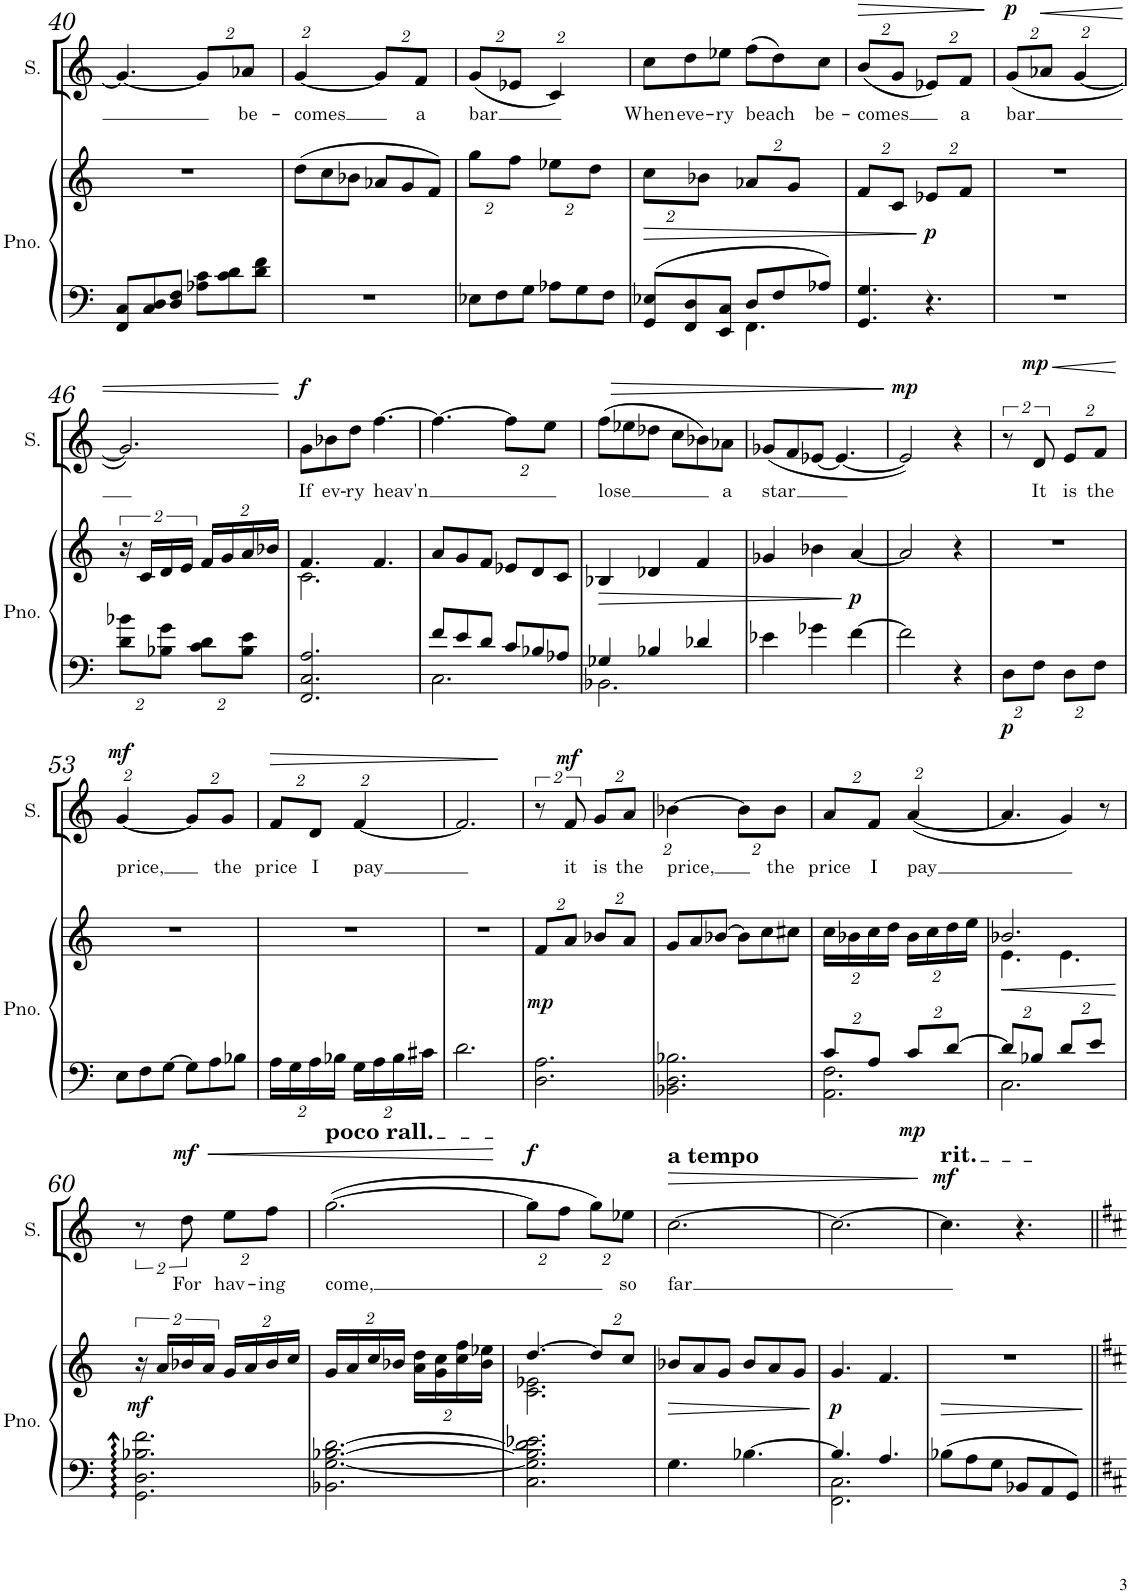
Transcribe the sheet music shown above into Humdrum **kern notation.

**kern	**kern	**dynam	**kern	**text	**dynam
*part2	*part2	*part2	*part1	*part1	*part1
*staff3	*staff2	*staff2/3	*staff1	*staff1	*staff1
*I"Piano	*	*	*I"Soprano	*	*
*I'Pno.	*	*	*I'S.	*	*
!!LO:PB:g=z
*clefF4	*clefG2	*	*clefG2	*	*
*k[]	*k[]	*	*k[]	*	*
*M6/8	*M6/8	*	*M6/8	*	*
=40	=40	=40	=40	=40	=40
8FF/ 8C/L	2.r	.	4.g/_	.	.
8C/ 8D/	.	.	.	.	.
8D/ 8F/J	.	.	.	.	.
*	*	*	*Xbrackettup	*	*
8A-X\ 8c\L	.	.	16%3g/L]	.	.
8c\ 8d\	.	.	.	.	.
!	!	!	!	!LO:LY:b	!
.	.	.	16%3a-X/J	be-	.
8d\ 8f\J	.	.	.	.	.
=41	=41	=41	=41	=41	=41
!	!	!	!	!LO:LY:b	!
2.r	(8dd\L	.	[8%3g/	-comes	.
.	8cc\	.	.	.	.
.	8b-X\J	.	.	.	.
.	8a-X/L	.	16%3g/L]	.	.
.	8g/	.	.	.	.
!	!	!	!	!LO:LY:b	!
.	.	.	16%3f/J	a	.
.	8f/J)	.	.	.	.
=42	=42	=42	=42	=42	=42
*	*Xbrackettup	*	*	*	*
!	!	!	!	!LO:LY:b	!
8E-X\L	16%3gg\L	.	(16%3g/L	bar	.
8F\	.	.	.	.	.
.	16%3ff\J	.	16%3e-X/J	.	.
8G\J	.	.	.	.	.
8A-X\L	16%3ee-X\L	.	8%3c/)	.	.
8G\	.	.	.	.	.
.	16%3dd\J	.	.	.	.
8F\J	.	.	.	.	.
=43	=43	=43	=43	=43	=43
*^	*	*	*	*	*
!	!	!	!LO:HP:b	!	!LO:LY:b	!
8GG/ 8E-X/L	4.ryy	16%3cc\L	>	8cc\L	When	.
!	!	!	!	!	!LO:LY:b	!
8FF/ 8D/	.	.	.	8dd\	eve-	.
.	.	16%3b-X\J	.	.	.	.
!	!	!	!	!	!LO:LY:b	!
8EE/ 8C/J	.	.	.	8ee-X\J	-ry	.
!	!	!	!	!	!LO:LY:b	!
8D/L	4.FF\	16%3a-X/L	.	(8ff\L	beach	.
8F/	.	.	.	8dd\)	.	.
.	.	16%3g/J	.	.	.	.
!	!	!	!	!	!LO:LY:b	!
8A-X/J	.	.	.	8cc\J	be-	.
*v	*v	*	*	*	*	*
=44	=44	=44	=44	=44	=44
!	!	!	!	!LO:LY:b	!LO:HP:b
4.GG/ 4.G/	16%3f/L	.	(16%3b/L	-comes	>
.	16%3c/J	.	16%3g/J	.	.
!	!	!LO:DY:n=1:b	!	!	!
4.r	16%3e-X/L	] p	16%3e-X/L)	.	.
!	!	!	!	!LO:LY:b	!
.	16%3f/J	.	16%3f/J	a	.
.	.	.	.	.	]
=45	=45	=45	=45	=45	=45
!	!	!	!	!LO:LY:b	!LO:DY:a
2.r	2.r	.	(16%3g/L	-bar	p
!	!	!	!	!	!LO:HP:b
.	.	.	16%3a-X/J	.	<
.	.	.	[8%3g/	.	.
!!LO:LB:g=z
=46	=46	=46	=46	=46	=46
*Xbrackettup	*brackettup	*	*	*	*
16%3d\ 16%3b-X\L	32%3r	.	2.g/])	.	.
.	32%3c/LL	.	.	.	.
16%3B-X\ 16%3g\J	32%3d/	.	.	.	.
.	32%3e/JJ	.	.	.	.
*	*Xbrackettup	*	*	*	*
16%3c\ 16%3d\L	32%3f/LL	.	.	.	.
.	32%3g/	.	.	.	.
16%3B-\ 16%3e\J	32%3a/	.	.	.	.
.	32%3b-X/JJ	.	.	.	.
.	.	.	.	.	[
=47	=47	=47	=47	=47	=47
*	*^	*	*	*	*
!	!	!	!	!	!LO:LY:b	!LO:DY:a
2.FF/ 2.C/ 2.A/	4.f/	2.c\	.	8g\L	If	f
!	!	!	!	!	!LO:LY:b	!
.	.	.	.	8b-X\	ev-	.
!	!	!	!	!	!LO:LY:b	!
.	.	.	.	8dd\J	-ry	.
!	!	!	!	!	!LO:LY:b	!
.	4.f/	.	.	[4.ff\	heav'n	.
*	*v	*v	*	*	*	*
=48	=48	=48	=48	=48	=48
*^	*	*	*	*	*
8f/L	2.C\	8a/L	.	4.ff\_	.	.
8e/	.	8g/	.	.	.	.
8d/J	.	8f/J	.	.	.	.
8c/L	.	8e-X/L	.	16%3ff\L]	.	.
8B-X/	.	8d/	.	.	.	.
.	.	.	.	16%3ee\J	.	.
8A-X/J	.	8c/J	.	.	.	.
=49	=49	=49	=49	=49	=49	=49
!	!	!	!LO:HP:b	!	!LO:LY:b	!
4G-X/	2.BB-X\	4B-X/	>	(8ff\L	lose	.
!	!	!	!	!	!	!LO:HP:b
.	.	.	.	8ee-X\	.	>
4B-X/	.	4d-X/	.	8dd-X\J	.	.
.	.	.	.	8cc\L	.	.
4d-X/	.	4f/	.	8b-X\)	.	.
!	!	!	!	!	!LO:LY:b	!
.	.	.	.	8a-X\J	a	.
*v	*v	*	*	*	*	*
=50	=50	=50	=50	=50	=50
!	!	!	!	!LO:LY:b	!
4e-X\	4g-X/	.	(8g-X/L	star	.
.	.	.	8f/	.	.
4g-X\	4b-X\	.	[8e-X/J	.	.
.	.	.	4.e-/_	.	.
!	!	!LO:DY:n=1:b	!	!	!
[4f\	[4a/	] p	.	.	.
.	.	.	.	.	]
=51	=51	=51	=51	=51	=51
!	!	!	!	!	!LO:DY:a
2f\]	2a/]	.	2e-/])	.	mp
4r	4r	.	4r	.	.
=52	=52	=52	=52	=52	=52
*	*	*	*brackettup	*	*
!	!	!LO:DY:b=2	!	!	!
16%3D\L	2.r	p	16%3r	.	.
!	!	!	!	!LO:LY:b	!LO:DY:a
16%3F\J	.	.	16%3d/	It	mp
*	*	*	*Xbrackettup	*	*
!	!	!	!	!LO:LY:b	!LO:HP:b
16%3D\L	.	.	16%3e/L	is	<
!	!	!	!	!LO:LY:b	!
16%3F\J	.	.	16%3f/J	the	.
.	.	.	.	.	[
!!LO:LB:g=z
=53	=53	=53	=53	=53	=53
!	!	!	!	!LO:LY:b	!LO:DY:a
8E\L	2.r	.	[8%3g/	price,	mf
8F\	.	.	.	.	.
[8G\J	.	.	.	.	.
8G\L]	.	.	16%3g/L]	.	.
8A\	.	.	.	.	.
!	!	!	!	!LO:LY:b	!
.	.	.	16%3g/J	the	.
8B-X\J	.	.	.	.	.
=54	=54	=54	=54	=54	=54
!	!	!	!	!LO:LY:b	!LO:HP:b
32%3A\LL	2.r	.	16%3f/L	price	>
32%3G\	.	.	.	.	.
!	!	!	!	!LO:LY:b	!
32%3A\	.	.	16%3d/J	I	.
32%3B-X\JJ	.	.	.	.	.
!	!	!	!	!LO:LY:b	!
32%3G\LL	.	.	[8%3f/	pay	.
32%3A\	.	.	.	.	.
32%3B-\	.	.	.	.	.
32%3c#X\JJ	.	.	.	.	.
=55	=55	=55	=55	=55	=55
2.d\	2.r	.	2.f/]	.	.
.	.	.	.	.	]
=56	=56	=56	=56	=56	=56
*	*	*	*brackettup	*	*
!	!	!LO:DY:b	!	!	!
2.D\ 2.A\	16%3f/L	mp	16%3r	.	.
!	!	!	!	!LO:LY:b	!LO:DY:a
.	16%3a/J	.	16%3f/	it	mf
*	*	*	*Xbrackettup	*	*
!	!	!	!	!LO:LY:b	!
.	16%3b-X/L	.	16%3g/L	is	.
!	!	!	!	!LO:LY:b	!
.	16%3a/J	.	16%3a/J	the	.
=57	=57	=57	=57	=57	=57
!	!	!	!	!LO:LY:b	!
2.BB-X\ 2.D\ 2.B-X\	8g/L	.	[8%3b-X\	price,	.
.	8a/	.	.	.	.
.	[8b-X/J	.	.	.	.
.	8b-\L]	.	16%3b-\L]	.	.
.	8cc\	.	.	.	.
!	!	!	!	!LO:LY:b	!
.	.	.	16%3b-\J	the	.
.	8cc#X\J	.	.	.	.
=58	=58	=58	=58	=58	=58
*^	*	*	*	*	*
!	!	!	!	!	!LO:LY:b	!
16%3c/L	2.AA\ 2.F\	32%3cc\LL	.	16%3a/L	price	.
.	.	32%3b-X\	.	.	.	.
!	!	!	!	!	!LO:LY:b	!
16%3A/J	.	32%3cc\	.	16%3f/J	I	.
.	.	32%3dd\JJ	.	.	.	.
!	!	!	!LO:DY:b=2	!	!LO:LY:b	!
16%3c/L	.	32%3b-\LL	mp	([8%3a/	pay	.
.	.	32%3cc\	.	.	.	.
[16%3d/J	.	32%3dd\	.	.	.	.
.	.	32%3ee\JJ	.	.	.	.
=59	=59	=59	=59	=59	=59	=59
!	!	!	!LO:HP:b	!	!	!
*	*	*^	*	*	*	*
16%3d/L]	2.C\	2.b-X/	4.e\	<	4.a/]	.	.
16%3B-X/J	.	.	.	.	.	.	.
16%3d/L	.	.	4.e\	.	4g/)	.	.
16%3e/J	.	.	.	.	.	.	.
.	.	.	.	.	8r	.	.
*v	*v	*	*	*	*	*	*
*	*v	*v	*	*	*	*
.	.	[	.	.	.
!!LO:LB:g=z
=60	=60	=60	=60	=60	=60
*	*brackettup	*	*brackettup	*	*
!	!	!LO:DY:b	!	!	!
2.GG\: 2.D\: 2.B-X\: 2.f\:	32%3r	mf	16%3r	.	.
.	32%3a/LL	.	.	.	.
!	!	!	!	!LO:LY:b	!LO:HP:b
!	!	!	!	!	!LO:DY:n=1:a
.	32%3b-X/	.	16%3dd\	For	< mf
.	32%3a/JJ	.	.	.	.
*	*Xbrackettup	*	*Xbrackettup	*	*
!	!	!	!	!LO:LY:b	!
.	32%3g/LL	.	16%3ee\L	hav-	.
.	32%3a/	.	.	.	.
!	!	!	!	!LO:LY:b	!
.	32%3b-/	.	16%3ff\J	-ing	.
.	32%3cc/JJ	.	.	.	.
=61	=61	=61	=61	=61	=61
!	!	!	!LO:TX:a:t=poco rall.	!	!
!	!	!	!	!LO:LY:b	!
2.BB-X\ [2.G\ [2.B-X\ [2.d\	32%3g/LL	.	([2.gg\	come,	.
.	32%3a/	.	.	.	.
.	32%3cc/	.	.	.	.
.	32%3b-X/JJ	.	.	.	.
.	32%3a\ 32%3dd\LL	.	.	.	.
.	32%3g\ 32%3cc\	.	.	.	.
.	32%3cc\ 32%3ff\	.	.	.	.
.	32%3b-\ 32%3ee-X\JJ	.	.	.	.
.	.	.	.	.	[
=62	=62	=62	=62	=62	=62
*	*^	*	*	*	*
!	!	!	!	!	!	!LO:DY:a
2.C\ 2.G\] 2.B-\] 2.d\] 2.e-X\	[4.dd/	2.c\ 2.e-X\	.	16%3gg\L]	.	f
.	.	.	.	16%3ff\J	.	.
.	16%3dd/L]	.	.	16%3gg\L)	.	.
!	!	!	!	!	!LO:LY:b	!
.	16%3cc/J	.	.	16%3ee-X\J	so	.
*	*v	*v	*	*	*	*
=63	=63	=63	=63	=63	=63
!	!	!	!LO:TX:a:B:t=a tempo	!	!
!	!	!LO:HP:b	!	!LO:LY:b	!LO:HP:b
4.G\	8b-X/L	>	[2.cc\	far	>
.	8a/	.	.	.	.
.	8g/J	.	.	.	.
[4.B-X\	8b-/L	.	.	.	.
.	8a/	.	.	.	.
.	8g/J	.	.	.	.
.	.	]	.	.	.
=64	=64	=64	=64	=64	=64
*^	*	*	*	*	*
!	!	!	!LO:DY:b	!	!	!
4.B-/]	2.FF\ 2.C\	4.g/	p	2.cc\_	.	.
4.A/	.	4.f/	.	.	.	.
*v	*v	*	*	*	*	*
.	.	.	.	.	]
=65	=65	=65	=65	=65	=65
!	!	!	!LO:TX:a:t=rit.	!	!
!	!	!LO:HP:b	!	!	!LO:DY:a
8B-X\L	2.r	>	4.cc\]	.	mf
8A\	.	.	.	.	.
8G\J	.	.	.	.	.
8BB-X/L	.	.	4.r	.	.
8AA/	.	.	.	.	.
8GG/J	.	.	.	.	.
.	.	]	.	.	.
=||	=||	=||	=||	=||	=||
*-	*-	*-	*-	*-	*-
